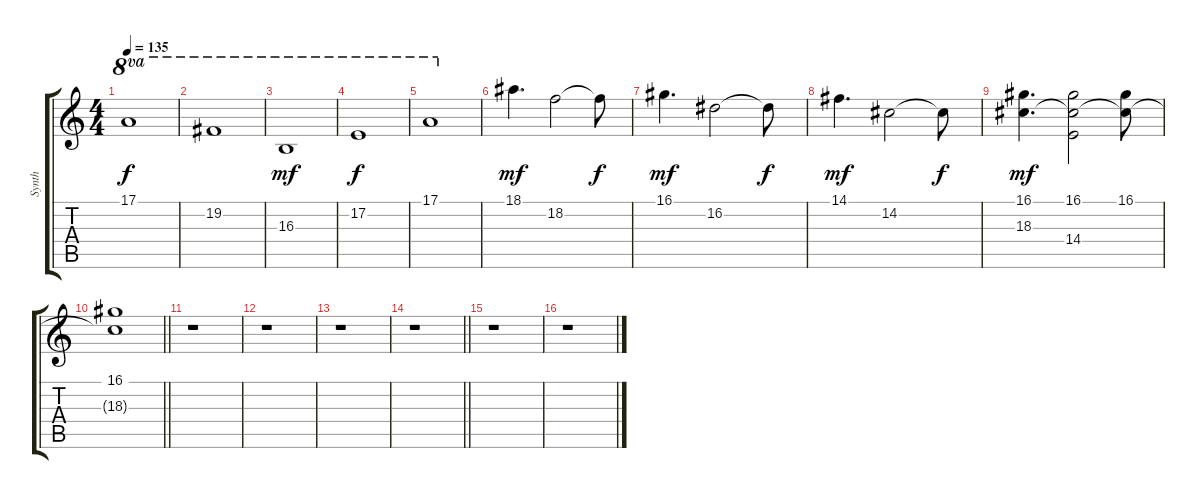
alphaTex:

\track ("Synth" "Synth") {instrument synthstrings1}
\staff {score tabs}
\tuning (E4 B3 G3 D3 A2 E2) {hide}
\ts (4 4)
\tempo 135
\clef g2
\ks c
17.1.1{ot 8va dy f} |
19.2.1{ot 8va} |
16.3.1{ot 8va dy mf} |
17.2.1{ot 8va dy f} |
17.1.1{ot 8va} |
18.1.4{d dy mf} 18.2.2 18.2{t}.8{dy f} |
16.1.4{d dy mf} 16.2.2 16.2{t}.8{dy f} |
14.1.4{d dy mf} 14.2.2 14.2{t}.8{dy f} |
(16.1 18.3).4{d dy mf} (16.1 18.3{t} 14.4).2 (16.1 18.3{t}).8 |
\barLineRight lightlight
(16.1 18.3{t}).1 |
r.1 |
r.1 |
r.1 |
\barLineRight lightlight
r.1 |
r.1 |
r.1
